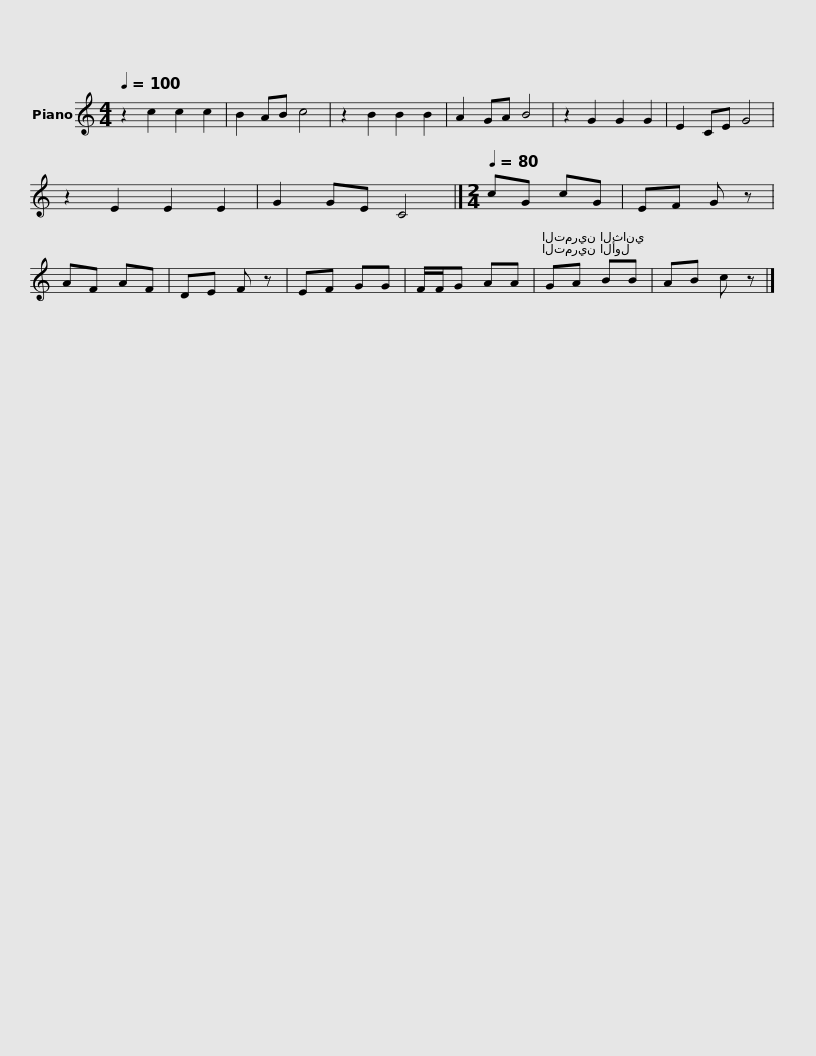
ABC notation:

X:1
L:1/8
Q:1/4=100
M:4/4
I:linebreak $
K:C
V:1 treble
V:1
 z2 c2 c2 c2 | B2 AB c4 | z2 B2 B2 B2 | A2 GA B4 |$ z2 G2 G2 G2 | %5
 E2 CE G4 | z2 E2 E2 E2 | G2 GE C4 |]$[M:2/4][Q:1/4=80] cG cG | EF G z |$ %10
 AF AF | DE F z | EF GG | F/F/G AA |$ GA BB | %15
 AB c z |] %16
